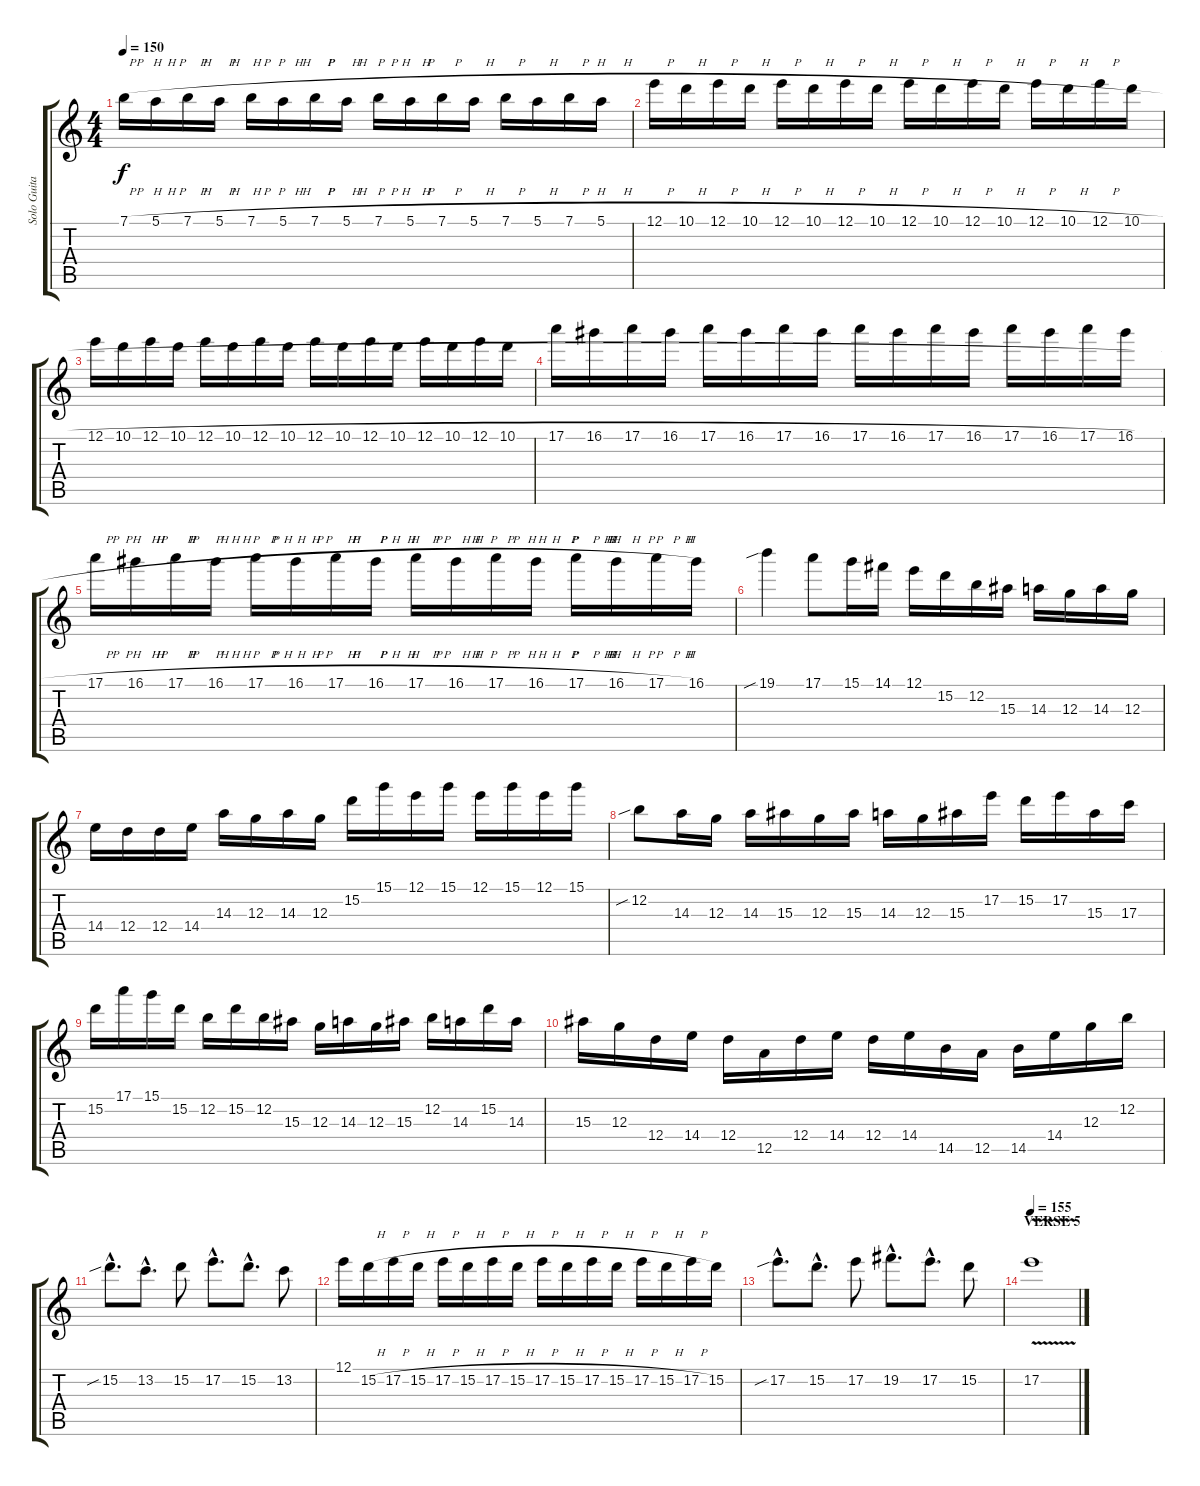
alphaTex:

\track ("Solo Guitar" "Solo Guita") {instrument distortionguitar}
\staff {score tabs}
\tuning (E4 B3 G3 D3 A2 E2) {hide}
\ts (4 4)
\tempo 150
\clef g2
\ks c
7.1{h}.16{dy f} 5.1{h}.16 7.1{h}.16 5.1{h}.16 7.1{h}.16 5.1{h}.16 7.1{h}.16 5.1{h}.16 7.1{h}.16 5.1{h}.16 7.1{h}.16 5.1{h}.16 7.1{h}.16 5.1{h}.16 7.1{h}.16 5.1{h}.16 |
12.1{h}.16 10.1{h}.16 12.1{h}.16 10.1{h}.16 12.1{h}.16 10.1{h}.16 12.1{h}.16 10.1{h}.16 12.1{h}.16 10.1{h}.16 12.1{h}.16 10.1{h}.16 12.1{h}.16 10.1{h}.16 12.1{h}.16 10.1{h}.16 |
12.1{h}.16 10.1{h}.16 12.1{h}.16 10.1{h}.16 12.1{h}.16 10.1{h}.16 12.1{h}.16 10.1{h}.16 12.1{h}.16 10.1{h}.16 12.1{h}.16 10.1{h}.16 12.1{h}.16 10.1{h}.16 12.1{h}.16 10.1{h}.16 |
17.1{h}.16 16.1{h}.16 17.1{h}.16 16.1{h}.16 17.1{h}.16 16.1{h}.16 17.1{h}.16 16.1{h}.16 17.1{h}.16 16.1{h}.16 17.1{h}.16 16.1{h}.16 17.1{h}.16 16.1{h}.16 17.1{h}.16 16.1{h}.16 |
17.1{h}.16 16.1{h}.16 17.1{h}.16 16.1{h}.16 17.1{h}.16 16.1{h}.16 17.1{h}.16 16.1{h}.16 17.1{h}.16 16.1{h}.16 17.1{h}.16 16.1{h}.16 17.1{h}.16 16.1{h}.16 17.1{h}.16 16.1.16 |
19.1{sib}.4 17.1.8 15.1.16 14.1.16 12.1.16 15.2.16 12.2.16 15.3.16 14.3.16 12.3.16 14.3.16 12.3.16 |
14.4.16 12.4.16 12.4.16 14.4.16 14.3.16 12.3.16 14.3.16 12.3.16 15.2.16 15.1.16 12.1.16 15.1.16 12.1.16 15.1.16 12.1.16 15.1.16 |
12.2{sib}.8 14.3.16 12.3.16 14.3.16 15.3.16 12.3.16 15.3.16 14.3.16 12.3.16 15.3.16 17.2.16 15.2.16 17.2.16 15.3.16 17.3.16 |
15.2.16 17.1.16 15.1.16 15.2.16 12.2.16 15.2.16 12.2.16 15.3.16 12.3.16 14.3.16 12.3.16 15.3.16 12.2.16 14.3.16 15.2.16 14.3.16 |
15.3.16 12.3.16 12.4.16 14.4.16 12.4.16 12.5.16 12.4.16 14.4.16 12.4.16 14.4.16 14.5.16 12.5.16 14.5.16 14.4.16 12.3.16 12.2.16 |
15.2{sib hac}.8{d} 13.2{hac}.8{d} 15.2.8 17.2{hac}.8{d} 15.2{hac}.8{d} 13.2.8 |
12.1.16 15.2{h}.16 17.2{h}.16 15.2{h}.16 17.2{h}.16 15.2{h}.16 17.2{h}.16 15.2{h}.16 17.2{h}.16 15.2{h}.16 17.2{h}.16 15.2{h}.16 17.2{h}.16 15.2{h}.16 17.2{h}.16 15.2.16 |
17.2{sib hac}.8{d} 15.2{hac}.8{d} 17.2.8 19.2{hac}.8{d} 17.2{hac}.8{d} 15.2.8 |
\section ("" "VERSE 5")
\tempo 155
17.2{v}.1{volume 11}
